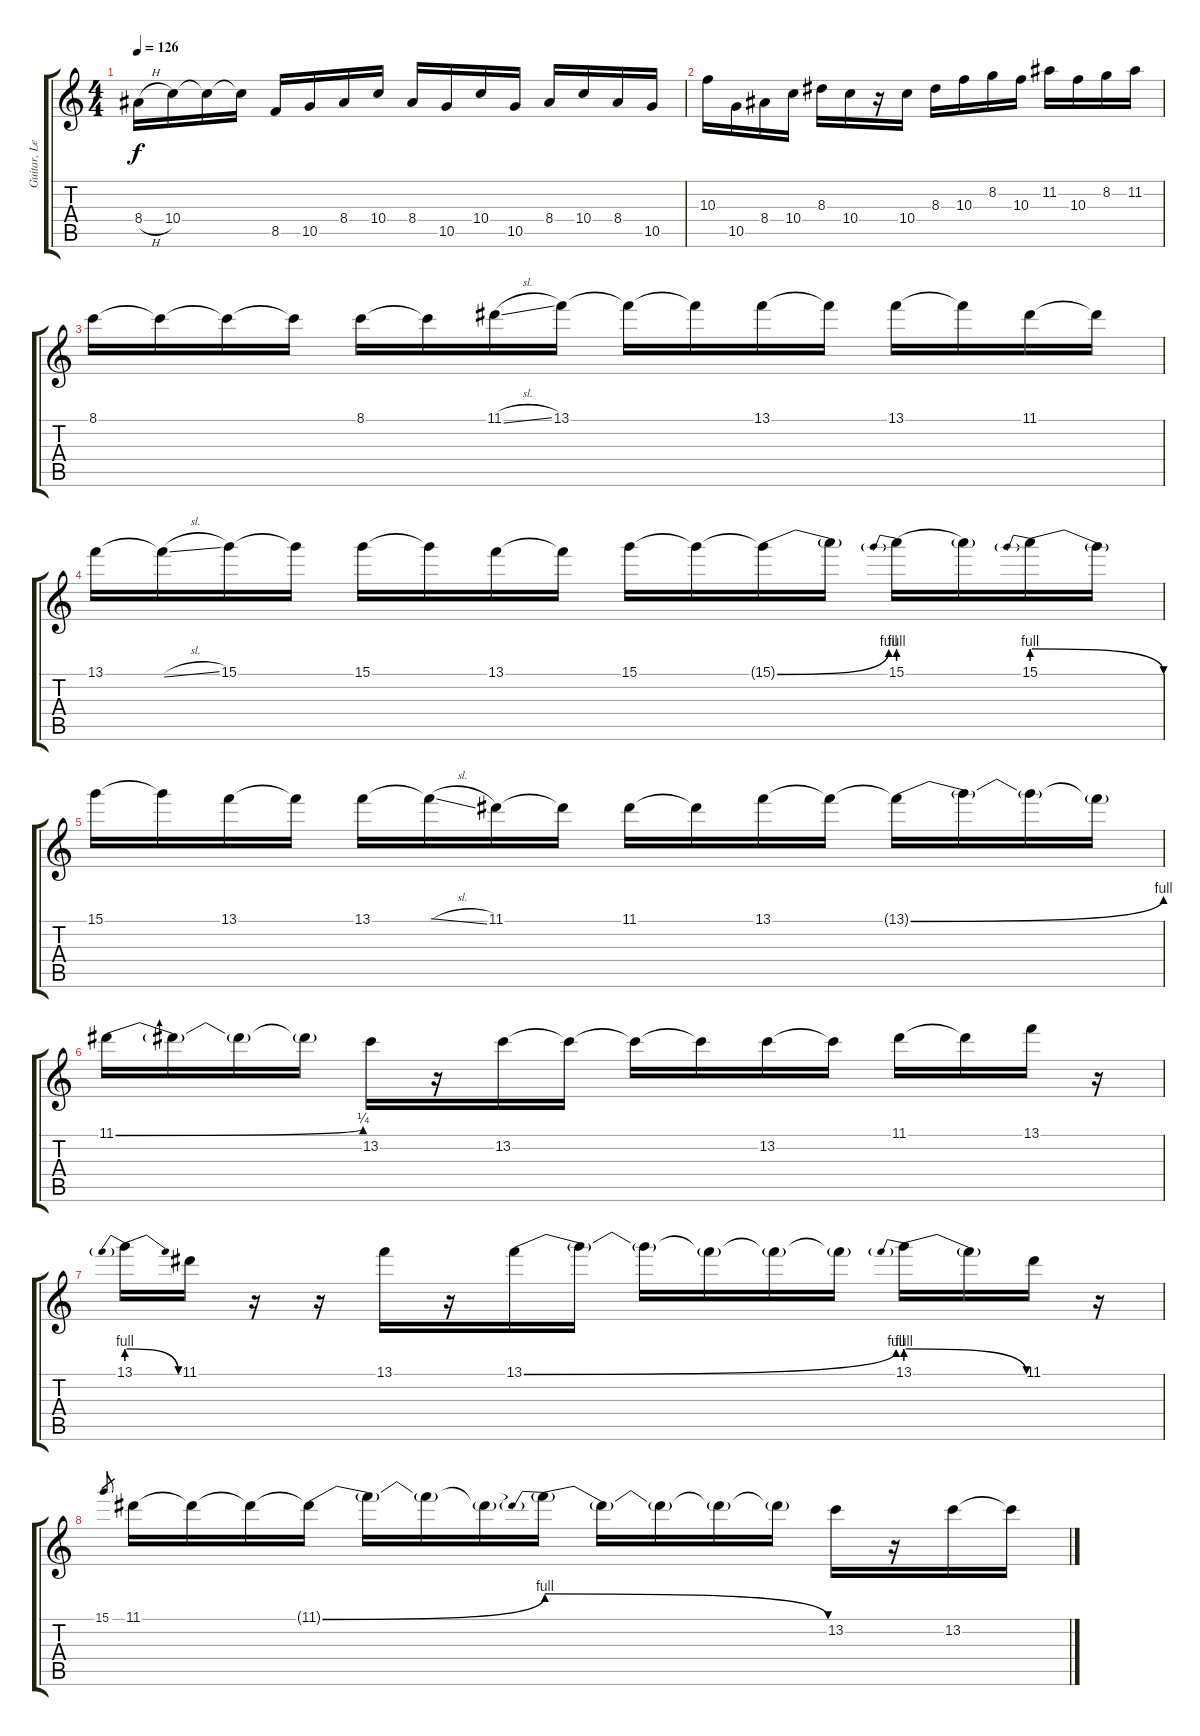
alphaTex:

\track ("Guitar, Lead" "Guitar, Le") {instrument distortionguitar}
\staff {score tabs}
\tuning (E4 B3 G3 D3 A2 E2) {hide}
\ts (4 4)
\tempo 126
\clef g2
\ks c
8.4{h}.16{dy f} 10.4.16 10.4{t}.16 10.4{t}.16 8.5.16 10.5.16 8.4.16 10.4.16 8.4.16 10.5.16 10.4.16 10.5.16 8.4.16 10.4.16 8.4.16 10.5.16 |
10.3.16 10.5.16 8.4.16 10.4.16 8.3.16 10.4.16 r.16 10.4.16 8.3.16 10.3.16 8.2.16 10.3.16 11.2.16 10.3.16 8.2.16 11.2.16 |
8.1.16 8.1{t}.16 8.1{t}.16 8.1{t}.16 8.1.16 8.1{t}.16 11.1{sl}.16 13.1.16 13.1{t}.16 13.1{t}.16 13.1.16 13.1{t}.16 13.1.16 13.1{t}.16 11.1.16 11.1{t}.16 |
13.1.16 13.1{sl t}.16 15.1.16 15.1{t}.16 15.1.16 15.1{t}.16 13.1.16 13.1{t}.16 15.1.16 15.1{t}.16 15.1{be (bend 0 0 60 4) t}.16 15.1{t}.16 15.1{be (prebend 0 4 60 4)}.16 15.1{t}.16 15.1{be (prebendrelease 0 4 60 0)}.16 15.1{t}.16 |
15.1.16 15.1{t}.16 13.1.16 13.1{t}.16 13.1.16 13.1{sl t}.16 11.1.16 11.1{t}.16 11.1.16 11.1{t}.16 13.1.16 13.1{t}.16 13.1{be (bend 0 0 60 4) t}.16 13.1{t}.16 13.1{t}.16 13.1{t}.16 |
11.1{be (bend 0 0 60 1)}.16 11.1{t}.16 11.1{t}.16 11.1{t}.16 13.2.16 r.16 13.2.16 13.2{t}.16 13.2{t}.16 13.2{t}.16 13.2.16 13.2{t}.16 11.1.16 11.1{t}.16 13.1.16 r.16 |
13.1{be (prebendrelease 0 4 60 0)}.16 11.1.16 r.16 r.16 13.1.16 r.16 13.1{be (bend 0 0 60 4)}.16 13.1{t}.16 13.1{t}.16 13.1{t}.16 13.1{t}.16 13.1{t}.16 13.1{be (prebendrelease 0 4 60 0)}.16 13.1{t}.16 11.1.16 r.16 |
15.1.8{gr} 11.1.16 11.1{t}.16 11.1{t}.16 11.1{be (bend 0 0 60 4) t}.16 11.1{t}.16 11.1{t}.16 11.1{t}.16 11.1{be (prebendrelease 0 4 60 0) t}.16 11.1{t}.16 11.1{t}.16 11.1{t}.16 11.1{t}.16 13.2.16 r.16 13.2.16 13.2{t}.16
